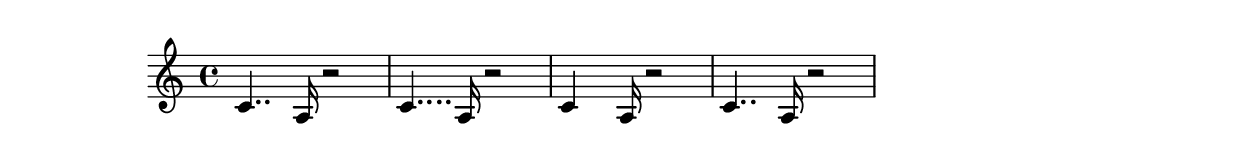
%% DO NOT EDIT this file manually; it is automatically
%% generated from LSR http://lsr.dsi.unimi.it
%% Make any changes in LSR itself, or in Documentation/snippets/new/ ,
%% and then run scripts/auxiliar/makelsr.py
%%
%% This file is in the public domain.
\version "2.17.15"

\header {
  lsrtags = "expressive-marks, rhythms"

  texidoc = "
This code demonstrates how to change the number of augmentation dots on
a single note.

"
  doctitle = "Changing the number of augmentation dots per note"
} % begin verbatim

\relative c' {
  c4.. a16 r2 |
  \override Dots.dot-count = #4
  c4.. a16 r2 |
  \override Dots.dot-count = #0
  c4.. a16 r2 |
  \revert Dots.dot-count
  c4.. a16 r2 |
}
